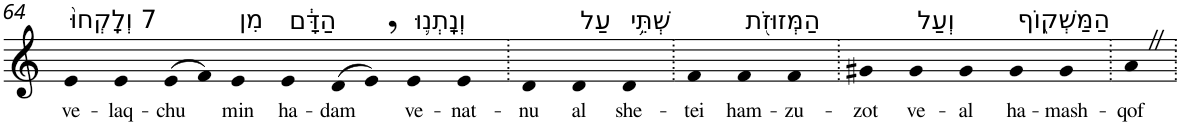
**kern	**text
*part1	*part1
*staff1	*staff1
*I"Piano	*
*I'Pno	*
!!LO:PB:g=z
*clefG2	*
*k[]	*
=64	=64
!LO:TX:a:t=7 וְלָֽקְחוּ֙	!
!	!LO:LY:b
4e	ve-
!	!LO:LY:b
4e	-laq-
!	!LO:LY:b
(>8e	-chu
8f)	.
!LO:TX:a:t=מִן	!
!	!LO:LY:b
4e	min
!LO:TX:a:t=הַדָּ֔ם	!
!	!LO:LY:b
4e	ha-
!	!LO:LY:b
(>8d	-dam
8e,)	.
!LO:TX:a:t=וְנָֽתְנ֛וּ	!
!	!LO:LY:b
4e	ve-
!	!LO:LY:b
4e	-nat-
=65.	=65.
!	!LO:LY:b
4d	-nu
!LO:TX:a:t=עַל	!
!	!LO:LY:b
4d	al
!LO:TX:a:t=שְׁתֵּ֥י	!
!	!LO:LY:b
4d	she-
=66.	=66.
!	!LO:LY:b
4f	-tei
!LO:TX:a:t=הַמְּזוּזֹ֖ת	!
!	!LO:LY:b
4f	ham-
!	!LO:LY:b
4f	-zu-
=67.	=67.
!	!LO:LY:b
4g#X	-zot
!LO:TX:a:t=וְעַל	!
!	!LO:LY:b
4g#	ve-
!	!LO:LY:b
4g#	-al
!LO:TX:a:t=הַמַּשְׁק֑וֹף	!
!	!LO:LY:b
4g#	ha-
!	!LO:LY:b
4g#	-mash-
=68.	=68.
!	!LO:LY:b
4aZ	-qof
=.	=.
*-	*-
